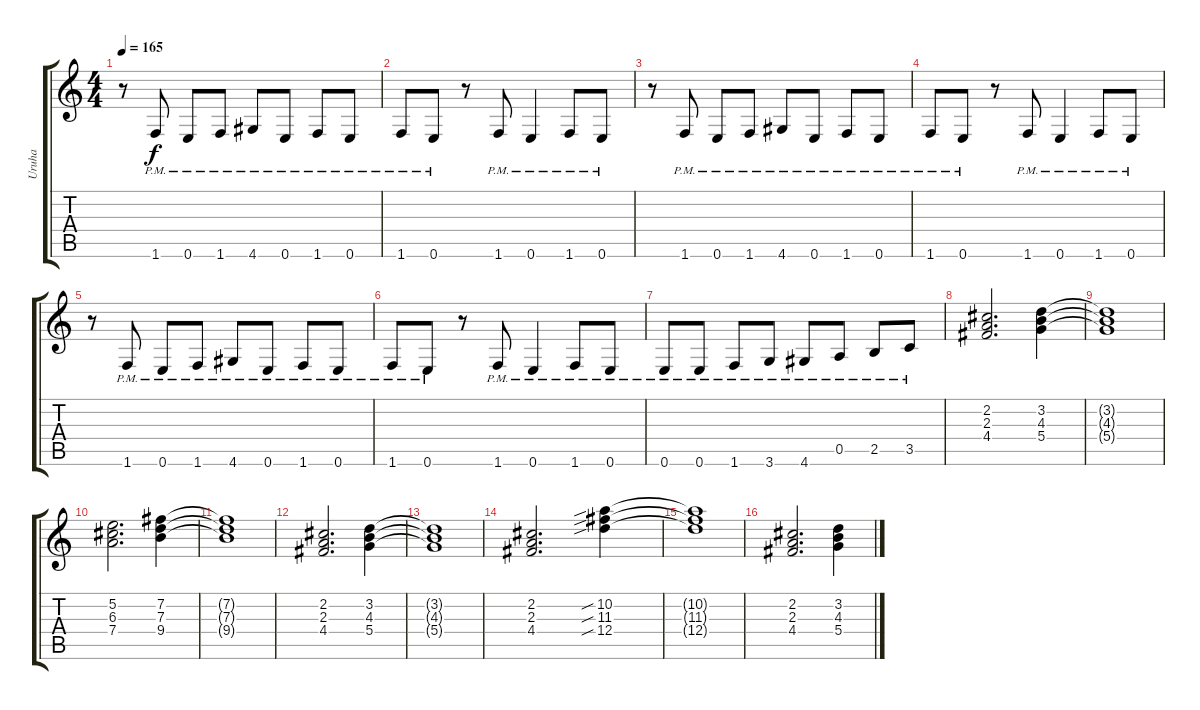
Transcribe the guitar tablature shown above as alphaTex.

\track ("Uruha" "Uruha") {instrument distortionguitar}
\staff {score tabs}
\tuning (E4 B3 G3 D3 A2 E2) {hide}
\ts (4 4)
\tempo 165
\clef g2
\ks c
r.8{dy f} 1.6{pm}.8 0.6{pm}.8 1.6{pm}.8 4.6{pm}.8 0.6{pm}.8 1.6{pm}.8 0.6{pm}.8 |
1.6{pm}.8 0.6{pm}.8 r.8 1.6{pm}.8 0.6{pm}.4 1.6{pm}.8 0.6{pm}.8 |
r.8 1.6{pm}.8 0.6{pm}.8 1.6{pm}.8 4.6{pm}.8 0.6{pm}.8 1.6{pm}.8 0.6{pm}.8 |
1.6{pm}.8 0.6{pm}.8 r.8 1.6{pm}.8 0.6{pm}.4 1.6{pm}.8 0.6{pm}.8 |
r.8 1.6{pm}.8 0.6{pm}.8 1.6{pm}.8 4.6{pm}.8 0.6{pm}.8 1.6{pm}.8 0.6{pm}.8 |
1.6{pm}.8 0.6{pm}.8 r.8 1.6{pm}.8 0.6{pm}.4 1.6{pm}.8 0.6{pm}.8 |
0.6{pm}.8 0.6{pm}.8 1.6{pm}.8 3.6{pm}.8 4.6{pm}.8 0.5{pm}.8 2.5{pm}.8 3.5{pm}.8 |
(2.2 2.3 4.4).2{d} (3.2 4.3 5.4).4 |
(3.2{t} 4.3{t} 5.4{t}).1 |
(5.2 6.3 7.4).2{d} (7.2 7.3 9.4).4 |
(7.2{t} 7.3{t} 9.4{t}).1 |
(2.2 2.3 4.4).2{d} (3.2 4.3 5.4).4 |
(3.2{t} 4.3{t} 5.4{t}).1 |
(2.2 2.3 4.4).2{d} (10.2{sib} 11.3{sib} 12.4{sib}).4 |
(10.2{t} 11.3{t} 12.4{t}).1 |
(2.2 2.3 4.4).2{d} (3.2 4.3 5.4).4
